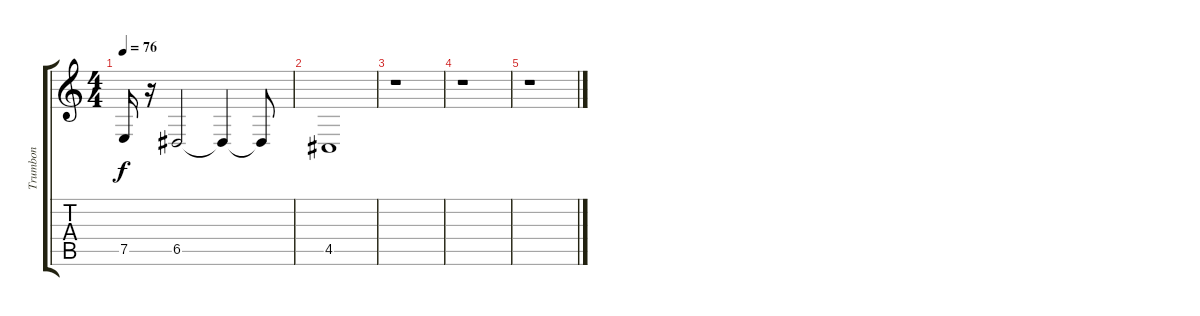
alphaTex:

\track ("Trumbon" "Trumbon") {instrument trombone}
\staff {score tabs}
\tuning (E4 B3 G3 D3 A2 E2) {hide}
\ts (4 4)
\tempo 76
\clef g2
\ks c
7.5.16{dy f} r.16 6.5.2 6.5{t}.4 6.5{t}.8 |
4.5.1 |
r.1 |
r.1 |
r.1
